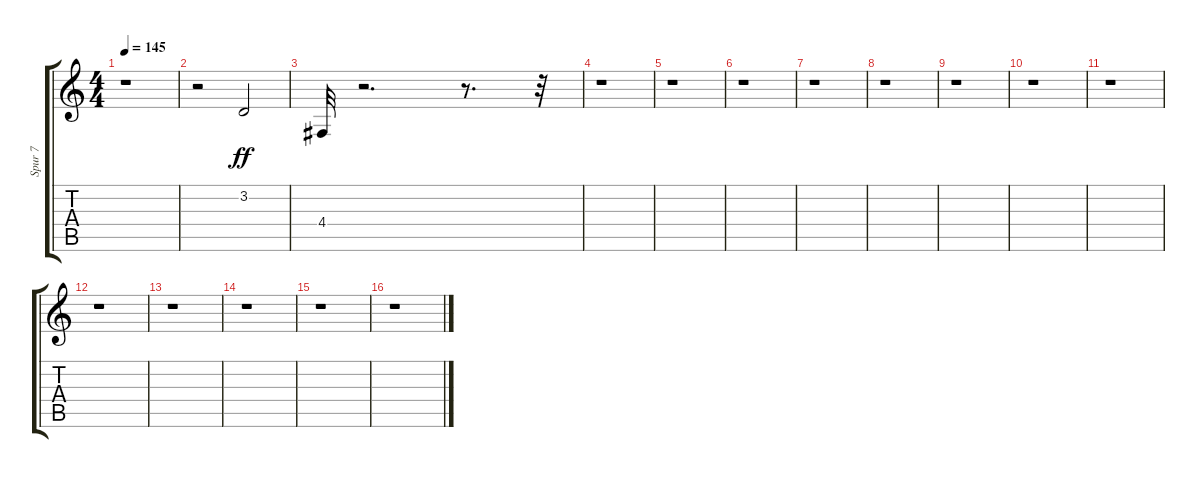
\track ("Spur 7" "Spur 7") {instrument brightacousticpiano}
\staff {score tabs}
\tuning (E4 B3 G3 D3 A2 E2) {hide}
\ts (4 4)
\tempo 145
\clef g2
\ks c
r.1{dy ff} |
r.2 3.2.2{instrument reversecymbal} |
4.4.32 r.2{d} r.8{d} r.32 |
r.1 |
r.1 |
r.1 |
r.1 |
r.1 |
r.1 |
r.1 |
r.1 |
r.1 |
r.1 |
r.1 |
r.1 |
r.1
